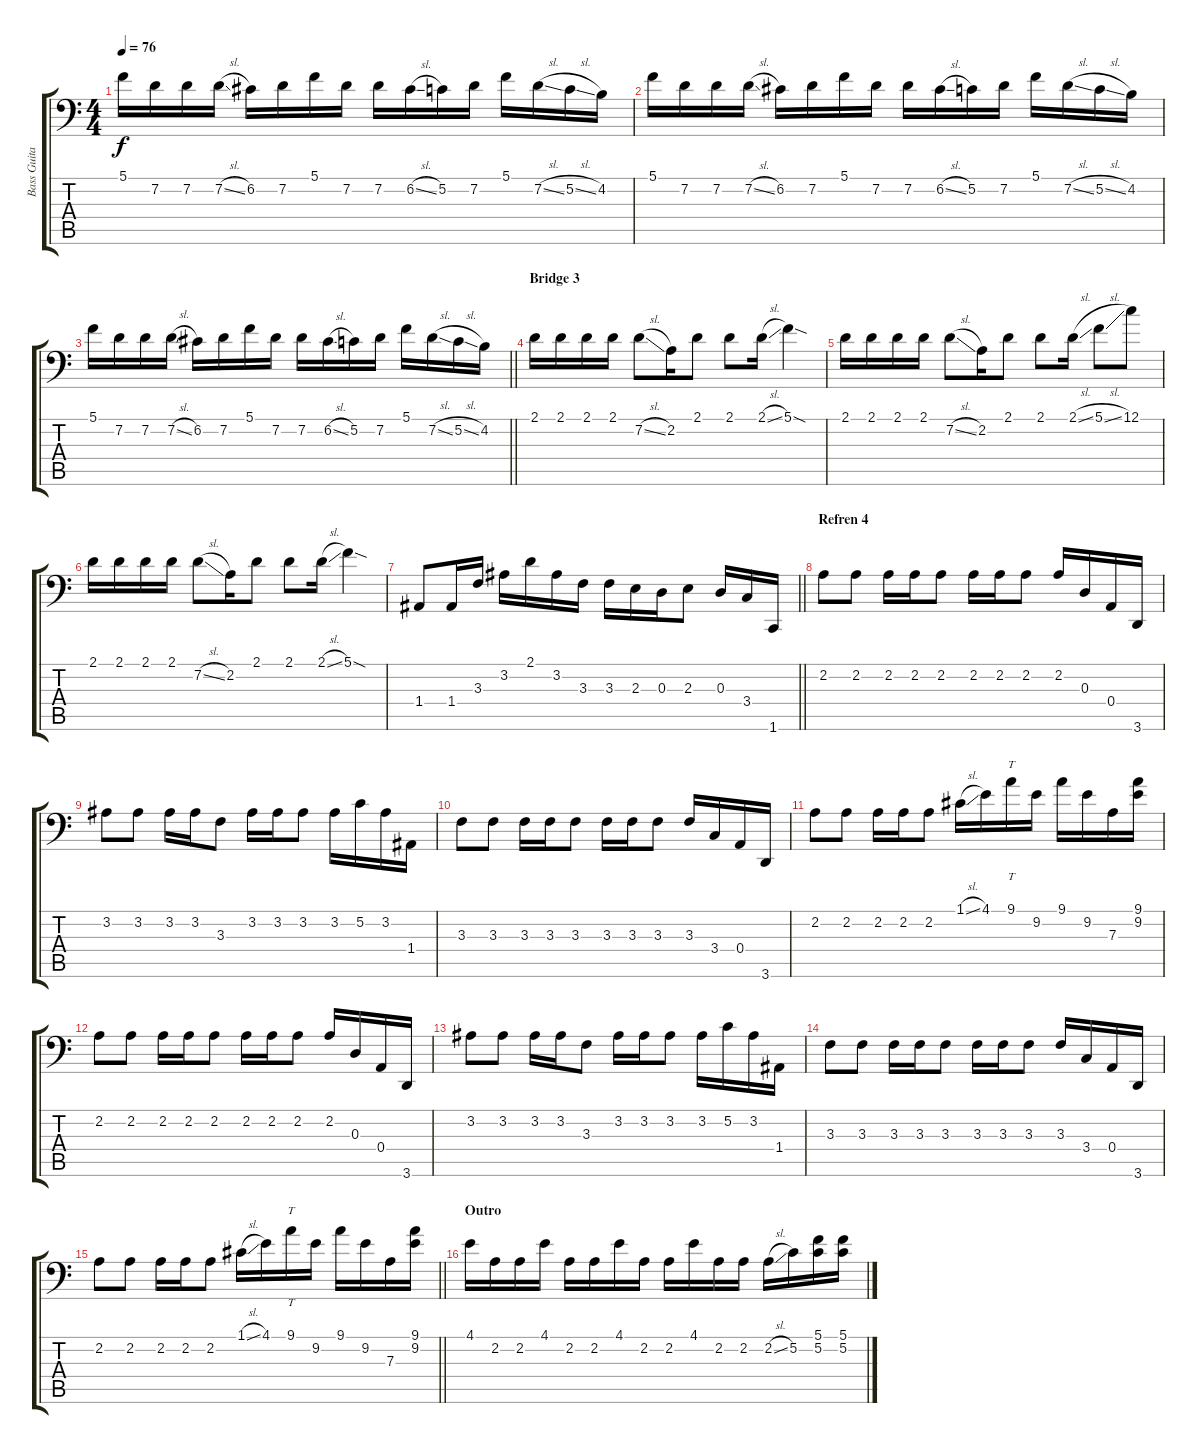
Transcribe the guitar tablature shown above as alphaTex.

\track ("Bass Guitar" "Bass Guita") {instrument electricbassfinger}
\staff {score tabs}
\tuning (C3 G2 D2 A1 E1 B0) {hide}
\ts (4 4)
\tempo 76
\clef f4
\ks c
5.1.16{dy f} 7.2.16 7.2.16 7.2{sl}.16 6.2.16 7.2.16 5.1.16 7.2.16 7.2.16 6.2{sl}.16 5.2.16 7.2.16 5.1.16 7.2{sl}.16 5.2{sl}.16 4.2.16 |
5.1.16 7.2.16 7.2.16 7.2{sl}.16 6.2.16 7.2.16 5.1.16 7.2.16 7.2.16 6.2{sl}.16 5.2.16 7.2.16 5.1.16 7.2{sl}.16 5.2{sl}.16 4.2.16 |
\barLineRight lightlight
5.1.16 7.2.16 7.2.16 7.2{sl}.16 6.2.16 7.2.16 5.1.16 7.2.16 7.2.16 6.2{sl}.16 5.2.16 7.2.16 5.1.16 7.2{sl}.16 5.2{sl}.16 4.2.16 |
\section ("" "Bridge 3")
2.1.16 2.1.16 2.1.16 2.1.16 7.2{sl}.8 2.2.16 2.1.8 2.1.8 2.1{sl}.16 5.1{sod}.4 |
2.1.16 2.1.16 2.1.16 2.1.16 7.2{sl}.8 2.2.16 2.1.8 2.1.8 2.1{sl}.16 5.1{sl}.8 12.1.8 |
2.1.16 2.1.16 2.1.16 2.1.16 7.2{sl}.8 2.2.16 2.1.8 2.1.8 2.1{sl}.16 5.1{sod}.4 |
\barLineRight lightlight
1.4.8 1.4.16 3.3.16 3.2.16 2.1.16 3.2.16 3.3.16 3.3.16 2.3.16 0.3.16 2.3.8 0.3.16 3.4.16 1.6.16 |
\section ("" "Refren 4")
2.2.8 2.2.8 2.2.16 2.2.16 2.2.8 2.2.16 2.2.16 2.2.8 2.2.16 0.3.16 0.4.16 3.6.16 |
3.2.8 3.2.8 3.2.16 3.2.16 3.3.8 3.2.16 3.2.16 3.2.8 3.2.16 5.2.16 3.2.16 1.4.16 |
3.3.8 3.3.8 3.3.16 3.3.16 3.3.8 3.3.16 3.3.16 3.3.8 3.3.16 3.4.16 0.4.16 3.6.16 |
2.2.8 2.2.8 2.2.16 2.2.16 2.2.8 1.1{sl}.16 4.1.16 9.1.16{tt} 9.2.16 9.1.16 9.2.16 7.3.16 (9.1 9.2).16 |
2.2.8 2.2.8 2.2.16 2.2.16 2.2.8 2.2.16 2.2.16 2.2.8 2.2.16 0.3.16 0.4.16 3.6.16 |
3.2.8 3.2.8 3.2.16 3.2.16 3.3.8 3.2.16 3.2.16 3.2.8 3.2.16 5.2.16 3.2.16 1.4.16 |
3.3.8 3.3.8 3.3.16 3.3.16 3.3.8 3.3.16 3.3.16 3.3.8 3.3.16 3.4.16 0.4.16 3.6.16 |
\barLineRight lightlight
2.2.8 2.2.8 2.2.16 2.2.16 2.2.8 1.1{sl}.16 4.1.16 9.1.16{tt} 9.2.16 9.1.16 9.2.16 7.3.16 (9.1 9.2).16 |
\section ("" "Outro")
4.1.16 2.2.16 2.2.16 4.1.16 2.2.16 2.2.16 4.1.16 2.2.16 2.2.16 4.1.16 2.2.16 2.2.16 2.2{sl}.16 5.2.16 (5.1 5.2).16 (5.1 5.2).16
